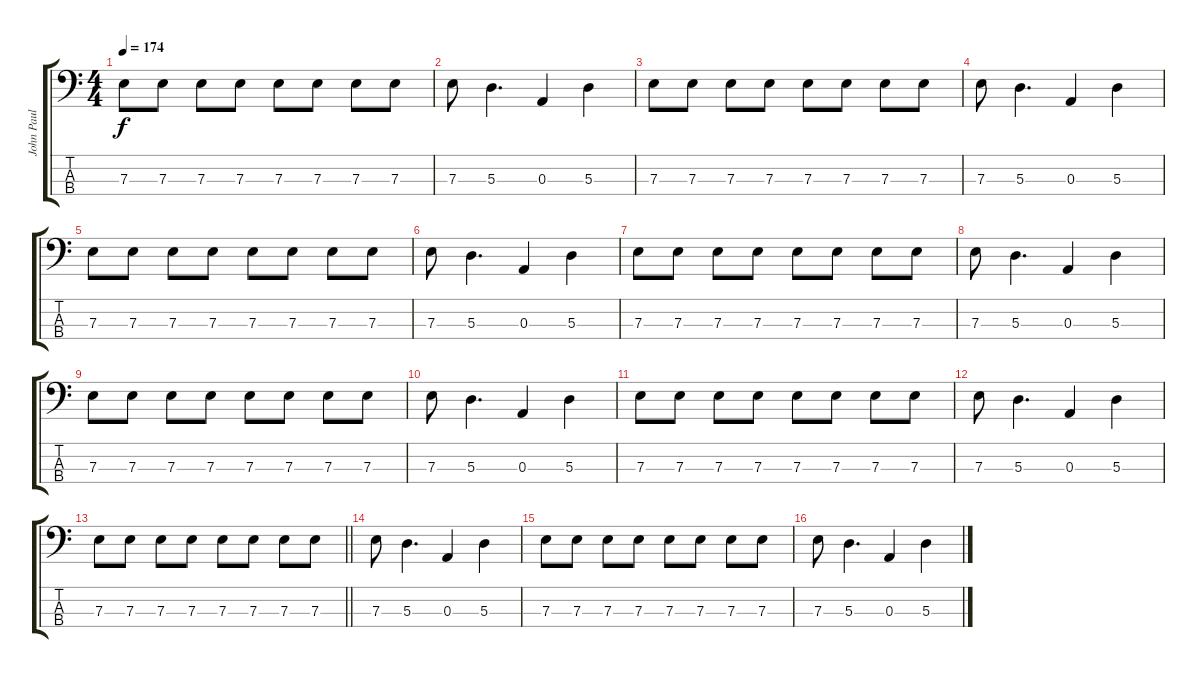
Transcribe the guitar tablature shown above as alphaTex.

\track ("John Paul Jones - Bass Guitar" "John Paul ") {instrument electricbassfinger}
\staff {score tabs}
\tuning (G2 D2 A1 E1) {hide}
\ts (4 4)
\tempo 174
\clef f4
\ks c
7.3.8{dy f} 7.3.8 7.3.8 7.3.8 7.3.8 7.3.8 7.3.8 7.3.8 |
7.3.8 5.3.4{d} 0.3.4 5.3.4 |
7.3.8 7.3.8 7.3.8 7.3.8 7.3.8 7.3.8 7.3.8 7.3.8 |
7.3.8 5.3.4{d} 0.3.4 5.3.4 |
7.3.8 7.3.8 7.3.8 7.3.8 7.3.8 7.3.8 7.3.8 7.3.8 |
7.3.8 5.3.4{d} 0.3.4 5.3.4 |
7.3.8 7.3.8 7.3.8 7.3.8 7.3.8 7.3.8 7.3.8 7.3.8 |
7.3.8 5.3.4{d} 0.3.4 5.3.4 |
7.3.8 7.3.8 7.3.8 7.3.8 7.3.8 7.3.8 7.3.8 7.3.8 |
7.3.8 5.3.4{d} 0.3.4 5.3.4 |
7.3.8 7.3.8 7.3.8 7.3.8 7.3.8 7.3.8 7.3.8 7.3.8 |
7.3.8 5.3.4{d} 0.3.4 5.3.4 |
\barLineRight lightlight
7.3.8 7.3.8 7.3.8 7.3.8 7.3.8 7.3.8 7.3.8 7.3.8 |
7.3.8 5.3.4{d} 0.3.4 5.3.4 |
7.3.8 7.3.8 7.3.8 7.3.8 7.3.8 7.3.8 7.3.8 7.3.8 |
7.3.8 5.3.4{d} 0.3.4 5.3.4
